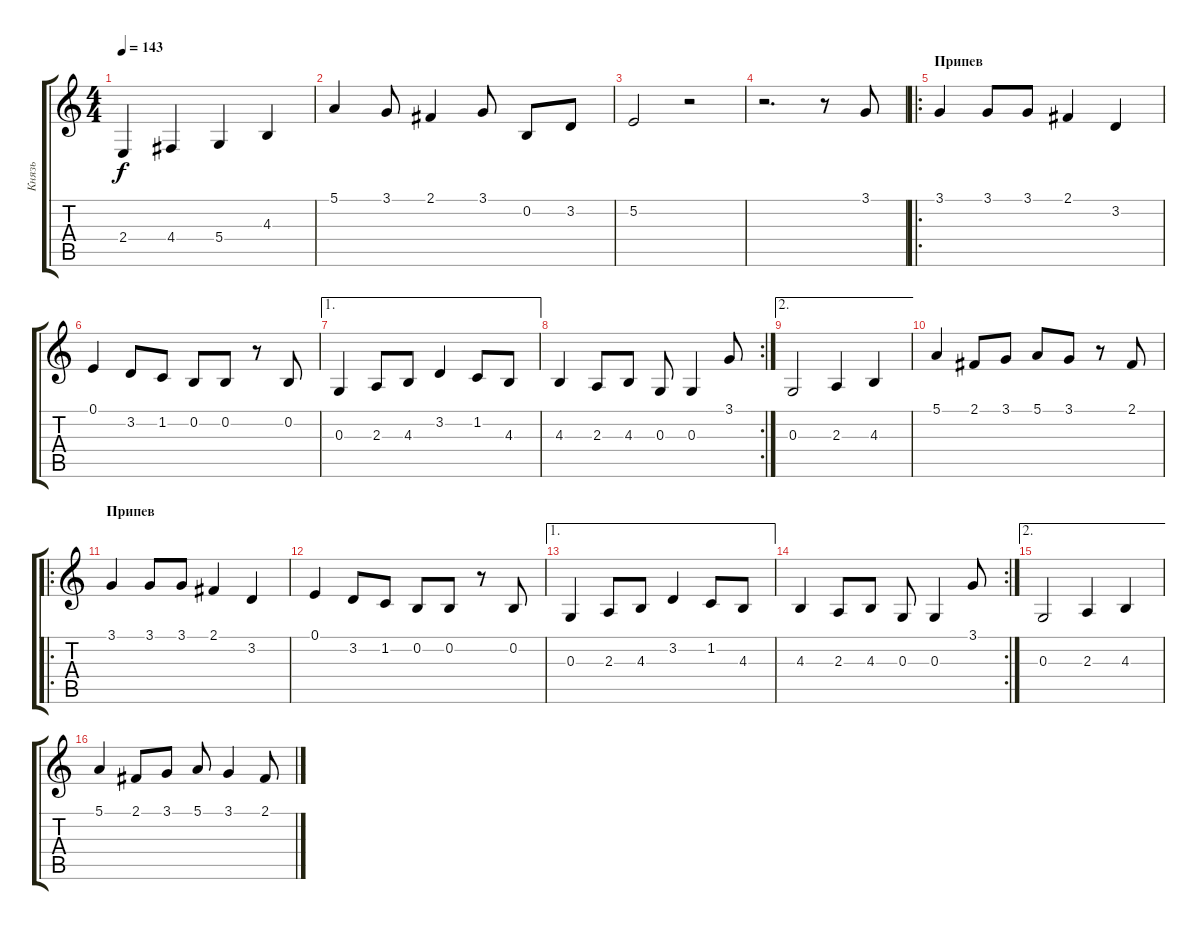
\track ("Князь" "Князь") {instrument lead6voice}
\staff {score tabs}
\tuning (E4 B3 G3 D3 A2 E2) {hide}
\ts (4 4)
\tempo 143
\clef g2
\ks c
2.4.4{dy f} 4.4.4 5.4.4 4.3.4 |
5.1.4 3.1.8 2.1.4 3.1.8 0.2.8 3.2.8 |
\section ("" " ")
5.2.2 r.2 |
r.2{d} r.8 3.1.8 |
\ro
\section ("" "Припев")
3.1.4 3.1.8 3.1.8 2.1.4 3.2.4 |
0.1.4 3.2.8 1.2.8 0.2.8 0.2.8 r.8 0.2.8 |
\ae 1
0.3.4 2.3.8 4.3.8 3.2.4 1.2.8 4.3.8 |
\rc 2
4.3.4 2.3.8 4.3.8 0.3.8 0.3.4 3.1.8 |
\ae 2
0.3.2 2.3.4 4.3.4 |
5.1.4 2.1.8 3.1.8 5.1.8 3.1.8 r.8 2.1.8 |
\ro
\section ("" "Припев")
3.1.4 3.1.8 3.1.8 2.1.4 3.2.4 |
0.1.4 3.2.8 1.2.8 0.2.8 0.2.8 r.8 0.2.8 |
\ae 1
0.3.4 2.3.8 4.3.8 3.2.4 1.2.8 4.3.8 |
\rc 2
4.3.4 2.3.8 4.3.8 0.3.8 0.3.4 3.1.8 |
\ae 2
0.3.2 2.3.4 4.3.4 |
5.1.4 2.1.8 3.1.8 5.1.8 3.1.4 2.1.8
